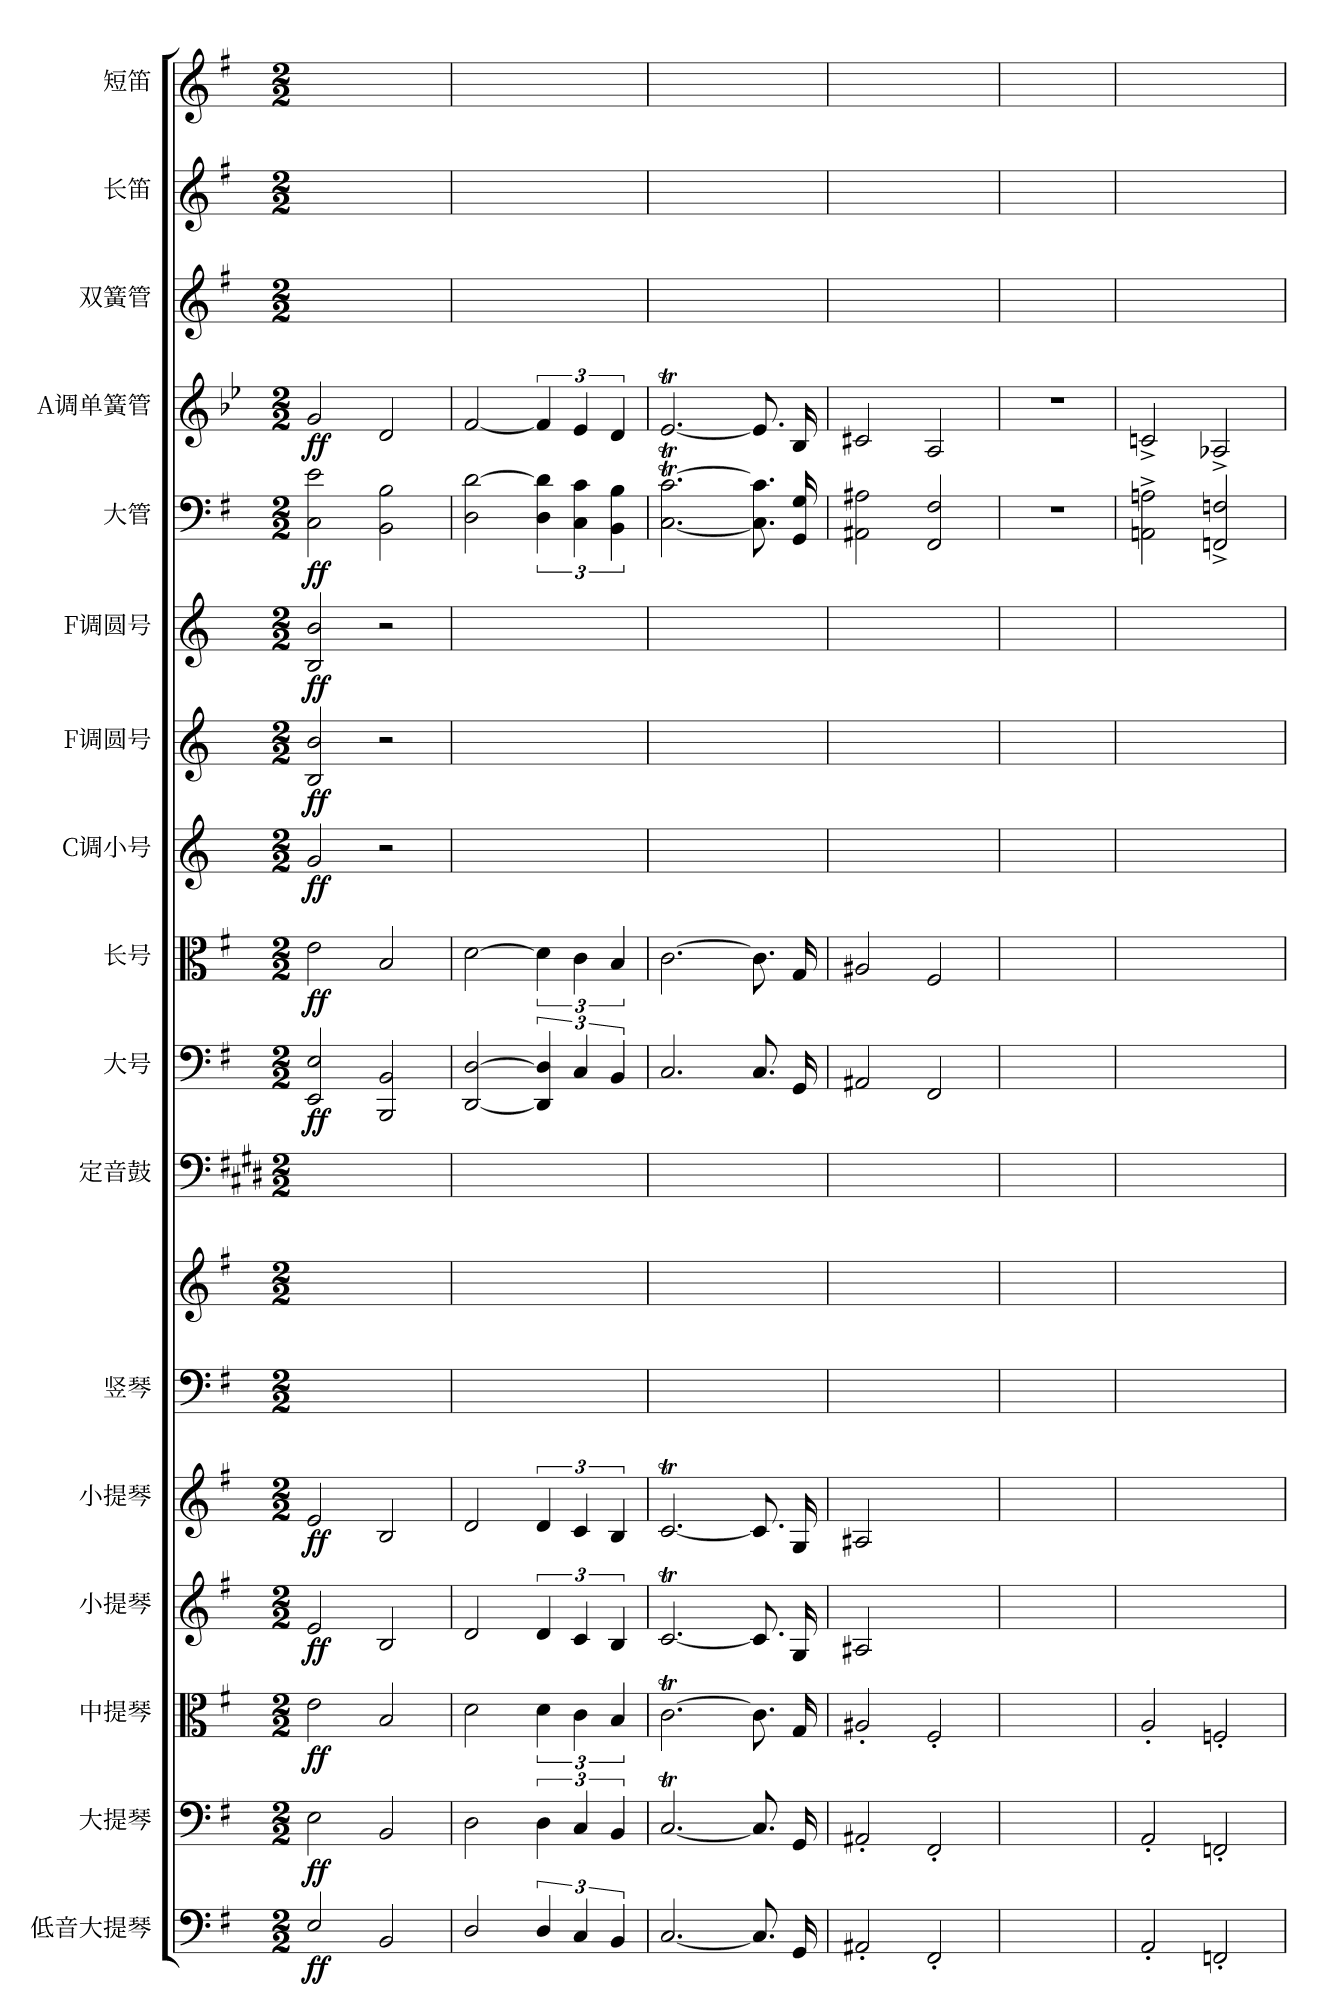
**kern	**dynam	**kern	**dynam	**kern	**dynam	**kern	**dynam	**kern	**dynam	**kern	**kern	**kern	**kern	**dynam	**kern	**dynam	**kern	**dynam	**kern	**dynam	**kern	**dynam	**kern	**dynam	**kern	**dynam	**kern	**kern	**kern
*part17	*part17	*part16	*part16	*part15	*part15	*part14	*part14	*part13	*part13	*part12	*part12	*part11	*part10	*part10	*part9	*part9	*part8	*part8	*part7	*part7	*part6	*part6	*part5	*part5	*part4	*part4	*part3	*part2	*part1
*staff18	*staff18	*staff17	*staff17	*staff16	*staff16	*staff15	*staff15	*staff14	*staff14	*staff13	*staff12	*staff11	*staff10	*staff10	*staff9	*staff9	*staff8	*staff8	*staff7	*staff7	*staff6	*staff6	*staff5	*staff5	*staff4	*staff4	*staff3	*staff2	*staff1
*I"低音大提琴	*	*I"大提琴	*	*I"中提琴	*	*I"小提琴	*	*I"小提琴	*	*I"竖琴	*	*I"定音鼓	*I"大号	*	*I"长号	*	*I"C调小号	*	*I"F调圆号	*	*I"F调圆号	*	*I"大管	*	*I"A调单簧管	*	*I"双簧管	*I"长笛	*I"短笛
*clefF4	*	*clefF4	*	*clefC3	*	*clefG2	*	*clefG2	*	*clefF4	*clefG2	*clefF4	*clefF4	*	*clefC3	*	*clefG2	*	*clefG2	*	*clefG2	*	*clefF4	*	*clefG2	*	*clefG2	*clefG2	*clefG2
*ITrd7c12	*	*	*	*	*	*	*	*	*	*	*	*	*	*	*	*	*ITrd2c3	*	*ITrd4c7	*	*ITrd4c7	*	*	*	*ITrd2c3	*	*	*	*ITrd-7c-12
*k[f#]	*	*k[f#]	*	*k[f#]	*	*k[f#]	*	*k[f#]	*	*k[f#]	*k[f#]	*k[f#c#g#d#]	*k[f#]	*	*k[f#]	*	*k[f#c#g#]	*	*k[b-]	*	*k[b-]	*	*k[f#]	*	*k[f#]	*	*k[f#]	*k[f#]	*k[f#]
*M2/2	*	*M2/2	*	*M2/2	*	*M2/2	*	*M2/2	*	*M2/2	*M2/2	*M2/2	*M2/2	*	*M2/2	*	*M2/2	*	*M2/2	*	*M2/2	*	*M2/2	*	*M2/2	*	*M2/2	*M2/2	*M2/2
=1	=1	=1	=1	=1	=1	=1	=1	=1	=1	=1	=1	=1	=1	=1	=1	=1	=1	=1	=1	=1	=1	=1	=1	=1	=1	=1	=1	=1	=1
!	!LO:DY:b	!	!LO:DY:b	!	!LO:DY:b	!	!LO:DY:b	!	!LO:DY:b	!	!	!	!	!LO:DY:b	!	!LO:DY:b	!	!LO:DY:b	!	!LO:DY:b	!	!LO:DY:b	!	!LO:DY:b	!	!LO:DY:b	!	!	!
2EE/	ff	2E\	ff	2e\	ff	2e/	ff	2e/	ff	1ryy	1ryy	1ryy	2EE/ 2E/	ff	2e\	ff	2e/	ff	2E/ 2e/	ff	2E/ 2e/	ff	2C\ 2e\	ff	2e/	ff	1ryy	1ryy	1ryy
2BBB/	.	2BB/	.	2B/	.	2B/	.	2B/	.	.	.	.	2BBB/ 2BB/	.	2B/	.	2r	.	2r	.	2r	.	2BB\ 2B\	.	2B/	.	.	.	.
!	!	!	!	!	!	!	!	!	!	!	!	!	!	!	!	!	!	!	!	!	!	!	!	!	!	!	!	!	!LO:TX:a:B:t=Largo e maestoso
!	!	!	!	!	!	!	!	!	!	!	!	!	!	!	!	!	!	!	!	!	!	!	!	!	!	!	!	!	!LO:TX:a:B:t=.0
*	*	*	*	*	*	*	*	*	*	*	*	*	*	*	*	*	*	*	*	*	*	*	*	*	*	*	*	*	*MM96
=2	=2	=2	=2	=2	=2	=2	=2	=2	=2	=2	=2	=2	=2	=2	=2	=2	=2	=2	=2	=2	=2	=2	=2	=2	=2	=2	=2	=2	=2
2DD/	.	2D\	.	2d\	.	2d/	.	2d/	.	1ryy	1ryy	1ryy	[2DD/ [2D/	.	[2d\	.	1ryy	.	1ryy	.	1ryy	.	2D\ [2d\	.	[2d/	.	1ryy	1ryy	1ryy
6DD/	.	6D\	.	6d\	.	6d/	.	6d/	.	.	.	.	6DD/] 6D/]	.	6d\]	.	.	.	.	.	.	.	6D\ 6d\]	.	6d/]	.	.	.	.
6CC/	.	6C/	.	6c\	.	6c/	.	6c/	.	.	.	.	6C/	.	6c\	.	.	.	.	.	.	.	6C\ 6c\	.	6c/	.	.	.	.
6BBB/	.	6BB/	.	6B/	.	6B/	.	6B/	.	.	.	.	6BB/	.	6B/	.	.	.	.	.	.	.	6BB\ 6B\	.	6B/	.	.	.	.
=3	=3	=3	=3	=3	=3	=3	=3	=3	=3	=3	=3	=3	=3	=3	=3	=3	=3	=3	=3	=3	=3	=3	=3	=3	=3	=3	=3	=3	=3
[2.CC/	.	[2.CT/	.	[2.cT\	.	[2.cT/	.	[2.cT/	.	1ryy	1ryy	1ryy	2.C/	.	[2.c\	.	1ryy	.	1ryy	.	1ryy	.	[2.C\T [2.c\T	.	[2.cT/	.	1ryy	1ryy	1ryy
8.CC/]	.	8.C/]	.	8.c\]	.	8.c/]	.	8.c/]	.	.	.	.	8.C/	.	8.c\]	.	.	.	.	.	.	.	8.C\] 8.c\]	.	8.cTTT/]	.	.	.	.
16GGG/	.	16GGTTT/	.	16GTTT/	.	16GTTT/	.	16GTTT/	.	.	.	.	16GG/	.	16G/	.	.	.	.	.	.	.	16GG/TTT 16G/TTT	.	16G/	.	.	.	.
=4	=4	=4	=4	=4	=4	=4	=4	=4	=4	=4	=4	=4	=4	=4	=4	=4	=4	=4	=4	=4	=4	=4	=4	=4	=4	=4	=4	=4	=4
2AAA#X'/	.	2AA#X'/	.	2A#X'/	.	2A#X/	.	2A#X/	.	1ryy	1ryy	1ryy	2AA#X/	.	2A#X/	.	1ryy	.	1ryy	.	1ryy	.	2AA#X\ 2A#X\	.	2A#X/	.	1ryy	1ryy	1ryy
2FFF#'/	.	2FF#'/	.	2F#'/	.	2ryy	.	2ryy	.	.	.	.	2FF#/	.	2F#/	.	.	.	.	.	.	.	2FF#/ 2F#/	.	2F#/	.	.	.	.
=5	=5	=5	=5	=5	=5	=5	=5	=5	=5	=5	=5	=5	=5	=5	=5	=5	=5	=5	=5	=5	=5	=5	=5	=5	=5	=5	=5	=5	=5
1ryy	.	1ryy	.	1ryy	.	1ryy	.	1ryy	.	1ryy	1ryy	1ryy	1ryy	.	1ryy	.	1ryy	.	1ryy	.	1ryy	.	1r	.	1r	.	1ryy	1ryy	1ryy
=6	=6	=6	=6	=6	=6	=6	=6	=6	=6	=6	=6	=6	=6	=6	=6	=6	=6	=6	=6	=6	=6	=6	=6	=6	=6	=6	=6	=6	=6
2AAA'/	.	2AA'/	.	2A'/	.	1ryy	.	1ryy	.	1ryy	1ryy	1ryy	1ryy	.	1ryy	.	1ryy	.	1ryy	.	1ryy	.	2AAn\^ 2An\^	.	2An^/	.	1ryy	1ryy	1ryy
2FFFn'/	.	2FFn'/	.	2Fn'/	.	.	.	.	.	.	.	.	.	.	.	.	.	.	.	.	.	.	2FFn/^ 2Fn/^	.	2Fn^/	.	.	.	.
=	=	=	=	=	=	=	=	=	=	=	=	=	=	=	=	=	=	=	=	=	=	=	=	=	=	=	=	=	=
*-	*-	*-	*-	*-	*-	*-	*-	*-	*-	*-	*-	*-	*-	*-	*-	*-	*-	*-	*-	*-	*-	*-	*-	*-	*-	*-	*-	*-	*-
